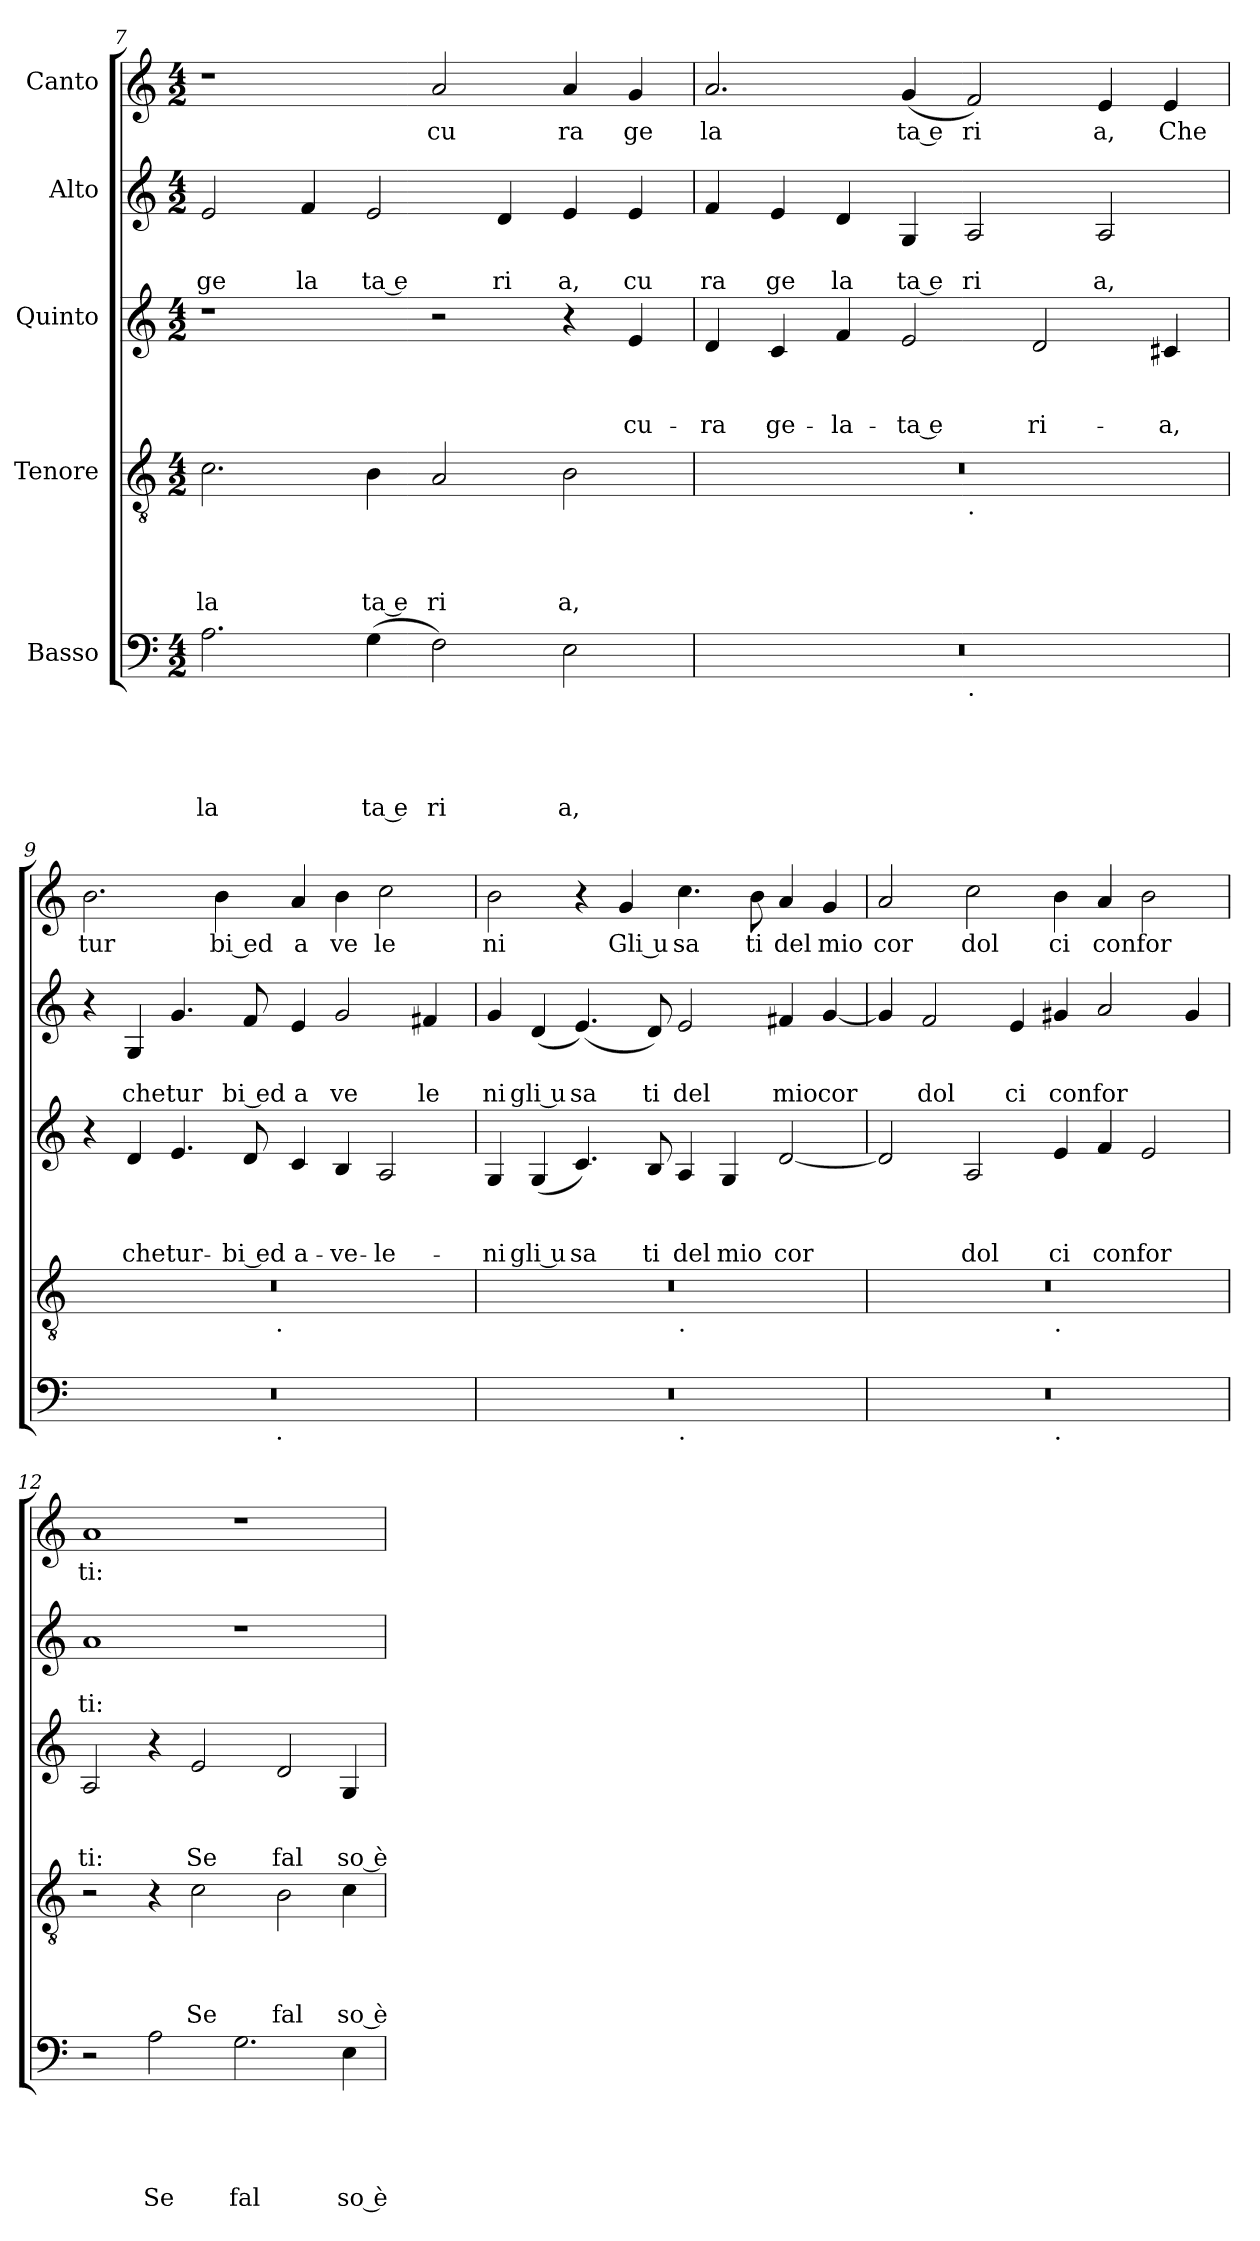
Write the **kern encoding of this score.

**kern	**text	**text	**text	**text	**text	**kern	**text	**text	**text	**text	**kern	**text	**text	**text	**kern	**text	**text	**kern	**text
*part5	*part5	*part5	*part5	*part5	*part5	*part4	*part4	*part4	*part4	*part4	*part3	*part3	*part3	*part3	*part2	*part2	*part2	*part1	*part1
*staff5	*staff5	*staff5	*staff5	*staff5	*staff5	*staff4	*staff4	*staff4	*staff4	*staff4	*staff3	*staff3	*staff3	*staff3	*staff2	*staff2	*staff2	*staff1	*staff1
*I"Basso	*	*	*	*	*	*I"Tenore	*	*	*	*	*I"Quinto	*	*	*	*I"Alto	*	*	*I"Canto	*
*clefF4	*	*	*	*	*	*clefGv2	*	*	*	*	*clefG2	*	*	*	*clefG2	*	*	*clefG2	*
*k[]	*	*	*	*	*	*k[]	*	*	*	*	*k[]	*	*	*	*k[]	*	*	*k[]	*
*C:	*	*	*	*	*	*C:	*	*	*	*	*C:	*	*	*	*C:	*	*	*C:	*
*M4/2	*	*	*	*	*	*M4/2	*	*	*	*	*M4/2	*	*	*	*M4/2	*	*	*M4/2	*
=7	=7	=7	=7	=7	=7	=7	=7	=7	=7	=7	=7	=7	=7	=7	=7	=7	=7	=7	=7
!	!	!	!	!	!LO:LY:b	!	!	!	!	!LO:LY:b	!	!	!	!	!	!	!LO:LY:b	!	!
2.A\	.	.	.	.	la	2.c\	.	.	.	la	1r	.	.	.	2e/	.	ge	1r	.
!	!	!	!	!	!	!	!	!	!	!	!	!	!	!	!	!	!LO:LY:b	!	!
.	.	.	.	.	.	.	.	.	.	.	.	.	.	.	4f/	.	la	.	.
!	!	!	!	!	!LO:LY:b:rj	!	!	!	!	!LO:LY:b:rj	!	!	!	!	!	!	!LO:LY:b:rj	!	!
(<4G\	.	.	.	.	ta e	4B\	.	.	.	ta e	.	.	.	.	2e/	.	ta e	.	.
!	!	!	!	!	!LO:LY:b	!	!	!	!	!LO:LY:b	!	!	!	!	!	!	!	!	!LO:LY:b
2F\)	.	.	.	.	ri	2A/	.	.	.	ri	2r	.	.	.	.	.	.	2a/	cu
!	!	!	!	!	!	!	!	!	!	!	!	!	!	!	!	!	!LO:LY:b	!	!
.	.	.	.	.	.	.	.	.	.	.	.	.	.	.	4d/	.	ri	.	.
!	!	!	!	!	!LO:LY:b	!	!	!	!	!LO:LY:b	!	!	!	!	!	!	!LO:LY:b	!	!LO:LY:b
2E\	.	.	.	.	a,	2B\	.	.	.	a,	4r	.	.	.	4e/	.	a,	4a/	ra
!	!	!	!	!	!	!	!	!	!	!	!	!	!	!LO:LY:b	!	!	!LO:LY:b	!	!LO:LY:b
.	.	.	.	.	.	.	.	.	.	.	4e/	.	.	cu-	4e/	.	cu	4g/	ge
=8	=8	=8	=8	=8	=8	=8	=8	=8	=8	=8	=8	=8	=8	=8	=8	=8	=8	=8	=8
!	!	!	!	!	!	!	!	!	!	!	!	!	!	!LO:LY:b	!	!	!LO:LY:b	!	!LO:LY:b
*^	*	*	*	*	*	*^	*	*	*	*	*	*	*	*	*	*	*	*	*
0r	1ryy	.	.	.	.	.	0r	1ryy	.	.	.	.	4d/	.	.	-ra	4f/	.	ra	2.a/	la
!	!	!	!	!	!	!	!	!	!	!	!	!	!	!	!	!LO:LY:b	!	!	!LO:LY:b	!	!
.	.	.	.	.	.	.	.	.	.	.	.	.	4c/	.	.	ge-	4e/	.	ge	.	.
!	!	!	!	!	!	!	!	!	!	!	!	!	!	!	!	!LO:LY:b	!	!	!LO:LY:b	!	!
.	.	.	.	.	.	.	.	.	.	.	.	.	4f/	.	.	-la-	4d/	.	la	.	.
!	!	!	!	!	!	!	!	!	!	!	!	!	!	!	!	!LO:LY:b:rj	!	!	!LO:LY:b:rj	!	!LO:LY:b:rj
.	.	.	.	.	.	.	.	.	.	.	.	.	2e/	.	.	-ta e	4G/	.	ta e	(<4g/	ta e
!	!	!	!	!	!	!	!	!LO:TX:b:t=.	!	!	!	!	!	!	!	!	!	!	!	!	!
!	!LO:TX:b:t=.	!	!	!	!	!	!	!	!	!	!	!	!	!	!	!	!	!	!	!	!
!	!	!	!	!	!	!	!	!	!	!	!	!	!	!	!	!	!	!	!LO:LY:b	!	!LO:LY:b
.	1ryy	.	.	.	.	.	.	1ryy	.	.	.	.	.	.	.	.	2A/	.	ri	2f/)	ri
!	!	!	!	!	!	!	!	!	!	!	!	!	!	!	!	!LO:LY:b	!	!	!	!	!
.	.	.	.	.	.	.	.	.	.	.	.	.	2d/	.	.	ri-	.	.	.	.	.
!	!	!	!	!	!	!	!	!	!	!	!	!	!	!	!	!	!	!	!LO:LY:b	!	!LO:LY:b
.	.	.	.	.	.	.	.	.	.	.	.	.	.	.	.	.	2A/	.	a,	4e/	a,
!	!	!	!	!	!	!	!	!	!	!	!	!	!	!	!	!LO:LY:b	!	!	!	!	!LO:LY:b
.	.	.	.	.	.	.	.	.	.	.	.	.	4c#X/	.	.	-a,	.	.	.	4e/	Che
=9	=9	=9	=9	=9	=9	=9	=9	=9	=9	=9	=9	=9	=9	=9	=9	=9	=9	=9	=9	=9	=9
!	!	!	!	!	!	!	!	!	!	!	!	!	!	!	!	!	!	!	!	!	!LO:LY:b
0r	2ryy	.	.	.	.	.	0r	2ryy	.	.	.	.	4r	.	.	.	4r	.	.	2.b\	tur
!	!	!	!	!	!	!	!	!	!	!	!	!	!	!	!	!LO:LY:b	!	!	!LO:LY:b	!	!
.	.	.	.	.	.	.	.	.	.	.	.	.	4d/	.	.	che	4G/	.	che	.	.
!	!	!	!	!	!	!	!	!	!	!	!	!	!	!	!	!LO:LY:b	!	!	!LO:LY:b	!	!
.	4...ryy	.	.	.	.	.	.	4...ryy	.	.	.	.	4.e/	.	.	tur-	4.g/	.	tur	.	.
!	!	!	!	!	!	!	!	!	!	!	!	!	!	!	!	!	!	!	!	!	!LO:LY:b:rj
.	.	.	.	.	.	.	.	.	.	.	.	.	.	.	.	.	.	.	.	4b\	bi ed
!	!	!	!	!	!	!	!	!	!	!	!	!	!	!	!	!LO:LY:b:rj	!	!	!LO:LY:b:rj	!	!
.	.	.	.	.	.	.	.	.	.	.	.	.	8d/	.	.	-bi ed	8f/	.	bi ed	.	.
!	!	!	!	!	!	!	!	!LO:TX:b:t=.	!	!	!	!	!	!	!	!	!	!	!	!	!
!	!LO:TX:b:t=.	!	!	!	!	!	!	!	!	!	!	!	!	!	!	!	!	!	!	!	!
.	1ryy	.	.	.	.	.	.	1ryy	.	.	.	.	.	.	.	.	.	.	.	.	.
!	!	!	!	!	!	!	!	!	!	!	!	!	!	!	!	!LO:LY:b	!	!	!LO:LY:b	!	!LO:LY:b
.	.	.	.	.	.	.	.	.	.	.	.	.	4c/	.	.	a-	4e/	.	a	4a/	a
!	!	!	!	!	!	!	!	!	!	!	!	!	!	!	!	!LO:LY:b	!	!	!LO:LY:b	!	!LO:LY:b
.	.	.	.	.	.	.	.	.	.	.	.	.	4B/	.	.	-ve-	2g/	.	ve	4b\	ve
!	!	!	!	!	!	!	!	!	!	!	!	!	!	!	!	!LO:LY:b	!	!	!	!	!LO:LY:b
.	.	.	.	.	.	.	.	.	.	.	.	.	2A/	.	.	-le-	.	.	.	2cc\	le
!	!	!	!	!	!	!	!	!	!	!	!	!	!	!	!	!	!	!	!LO:LY:b	!	!
.	.	.	.	.	.	.	.	.	.	.	.	.	.	.	.	.	4f#X/	.	le	.	.
.	32ryy	.	.	.	.	.	.	32ryy	.	.	.	.	.	.	.	.	.	.	.	.	.
!!LO:LB:g=z
=10	=10	=10	=10	=10	=10	=10	=10	=10	=10	=10	=10	=10	=10	=10	=10	=10	=10	=10	=10	=10	=10
!	!	!	!	!	!	!	!	!	!	!	!	!	!	!	!	!LO:LY:b	!	!	!LO:LY:b	!	!LO:LY:b
0r	1ryy	.	.	.	.	.	0r	1ryy	.	.	.	.	4G/	.	.	-ni	4g/	.	ni	2b\	ni
!	!	!	!	!	!	!	!	!	!	!	!	!	!	!	!	!LO:LY:b:rj	!	!	!LO:LY:b:rj	!	!
.	.	.	.	.	.	.	.	.	.	.	.	.	(<4G/	.	.	gli u	(<4d/	.	gli u	.	.
!	!	!	!	!	!	!	!	!	!	!	!	!	!	!	!	!LO:LY:b	!	!	!LO:LY:b	!	!
.	.	.	.	.	.	.	.	.	.	.	.	.	4.c/)	.	.	sa	(4.e/)	.	sa	4r	.
!	!	!	!	!	!	!	!	!	!	!	!	!	!	!	!	!	!	!	!	!	!LO:LY:b:rj
.	.	.	.	.	.	.	.	.	.	.	.	.	.	.	.	.	.	.	.	4g/	Gli u
!	!	!	!	!	!	!	!	!	!	!	!	!	!	!	!	!LO:LY:b	!	!	!LO:LY:b	!	!
.	.	.	.	.	.	.	.	.	.	.	.	.	8B/	.	.	ti	8d/)	.	ti	.	.
!	!	!	!	!	!	!	!	!LO:TX:b:t=.	!	!	!	!	!	!	!	!	!	!	!	!	!
!	!LO:TX:b:t=.	!	!	!	!	!	!	!	!	!	!	!	!	!	!	!	!	!	!	!	!
!	!	!	!	!	!	!	!	!	!	!	!	!	!	!	!	!LO:LY:b	!	!	!LO:LY:b	!	!LO:LY:b
.	1ryy	.	.	.	.	.	.	1ryy	.	.	.	.	4A/	.	.	del	2e/	.	del	4.cc\	sa
!	!	!	!	!	!	!	!	!	!	!	!	!	!	!	!	!LO:LY:b	!	!	!	!	!
.	.	.	.	.	.	.	.	.	.	.	.	.	4G/	.	.	mio	.	.	.	.	.
!	!	!	!	!	!	!	!	!	!	!	!	!	!	!	!	!	!	!	!	!	!LO:LY:b
.	.	.	.	.	.	.	.	.	.	.	.	.	.	.	.	.	.	.	.	8b\	ti
!	!	!	!	!	!	!	!	!	!	!	!	!	!	!	!	!LO:LY:b	!	!	!LO:LY:b	!	!LO:LY:b
.	.	.	.	.	.	.	.	.	.	.	.	.	[<2d/	.	.	cor	4f#X/	.	mio	4a/	del
!	!	!	!	!	!	!	!	!	!	!	!	!	!	!	!	!	!	!	!LO:LY:b	!	!LO:LY:b
.	.	.	.	.	.	.	.	.	.	.	.	.	.	.	.	.	[<4g/	.	cor	4g/	mio
=11	=11	=11	=11	=11	=11	=11	=11	=11	=11	=11	=11	=11	=11	=11	=11	=11	=11	=11	=11	=11	=11
!	!	!	!	!	!	!	!	!	!	!	!	!	!	!	!	!	!	!	!	!	!LO:LY:b
0r	1ryy	.	.	.	.	.	0r	1ryy	.	.	.	.	2d/]	.	.	.	4g/]	.	.	2a/	cor
!	!	!	!	!	!	!	!	!	!	!	!	!	!	!	!	!	!	!	!LO:LY:b	!	!
.	.	.	.	.	.	.	.	.	.	.	.	.	.	.	.	.	2f/	.	dol	.	.
!	!	!	!	!	!	!	!	!	!	!	!	!	!	!	!	!LO:LY:b	!	!	!	!	!LO:LY:b
.	.	.	.	.	.	.	.	.	.	.	.	.	2A/	.	.	dol	.	.	.	2cc\	dol
!	!	!	!	!	!	!	!	!	!	!	!	!	!	!	!	!	!	!	!LO:LY:b	!	!
.	.	.	.	.	.	.	.	.	.	.	.	.	.	.	.	.	4e/	.	ci	.	.
!	!	!	!	!	!	!	!	!LO:TX:b:t=.	!	!	!	!	!	!	!	!	!	!	!	!	!
!	!LO:TX:b:t=.	!	!	!	!	!	!	!	!	!	!	!	!	!	!	!	!	!	!	!	!
!	!	!	!	!	!	!	!	!	!	!	!	!	!	!	!	!LO:LY:b	!	!	!LO:LY:b	!	!LO:LY:b
.	1ryy	.	.	.	.	.	.	1ryy	.	.	.	.	4e/	.	.	ci	4g#X/	.	con	4b\	ci
!	!	!	!	!	!	!	!	!	!	!	!	!	!	!	!	!LO:LY:b	!	!	!LO:LY:b	!	!LO:LY:b
.	.	.	.	.	.	.	.	.	.	.	.	.	4f/	.	.	con	2a/	.	for	4a/	con
!	!	!	!	!	!	!	!	!	!	!	!	!	!	!	!	!LO:LY:b	!	!	!	!	!LO:LY:b
.	.	.	.	.	.	.	.	.	.	.	.	.	2e/	.	.	for	.	.	.	2b\	for
.	.	.	.	.	.	.	.	.	.	.	.	.	.	.	.	.	4g#/	.	.	.	.
=12	=12	=12	=12	=12	=12	=12	=12	=12	=12	=12	=12	=12	=12	=12	=12	=12	=12	=12	=12	=12	=12
!	!	!	!	!	!	!	!	!	!	!	!	!	!	!	!	!LO:LY:b	!	!	!LO:LY:b	!	!LO:LY:b
*v	*v	*	*	*	*	*	*	*	*	*	*	*	*	*	*	*	*	*	*	*	*
*	*	*	*	*	*	*v	*v	*	*	*	*	*	*	*	*	*	*	*	*	*
2r	.	.	.	.	.	2r	.	.	.	.	2A/	.	.	ti:	1a	.	ti:	1a	ti:
!	!	!	!	!	!LO:LY:b	!	!	!	!	!	!	!	!	!	!	!	!	!	!
2A\	.	.	.	.	Se	4r	.	.	.	.	4r	.	.	.	.	.	.	.	.
!	!	!	!	!	!	!	!	!	!	!LO:LY:b	!	!	!	!LO:LY:b	!	!	!	!	!
.	.	.	.	.	.	2c\	.	.	.	Se	2e/	.	.	Se	.	.	.	.	.
!	!	!	!	!	!LO:LY:b	!	!	!	!	!	!	!	!	!	!	!	!	!	!
2.G\	.	.	.	.	fal	.	.	.	.	.	.	.	.	.	1r	.	.	1r	.
!	!	!	!	!	!	!	!	!	!	!LO:LY:b	!	!	!	!LO:LY:b	!	!	!	!	!
.	.	.	.	.	.	2B\	.	.	.	fal	2d/	.	.	fal	.	.	.	.	.
!	!	!	!	!	!LO:LY:b:rj	!	!	!	!	!LO:LY:b:rj	!	!	!	!LO:LY:b:rj	!	!	!	!	!
4E\	.	.	.	.	so è	4c\	.	.	.	so è	4G/	.	.	so è	.	.	.	.	.
=	=	=	=	=	=	=	=	=	=	=	=	=	=	=	=	=	=	=	=
*-	*-	*-	*-	*-	*-	*-	*-	*-	*-	*-	*-	*-	*-	*-	*-	*-	*-	*-	*-
